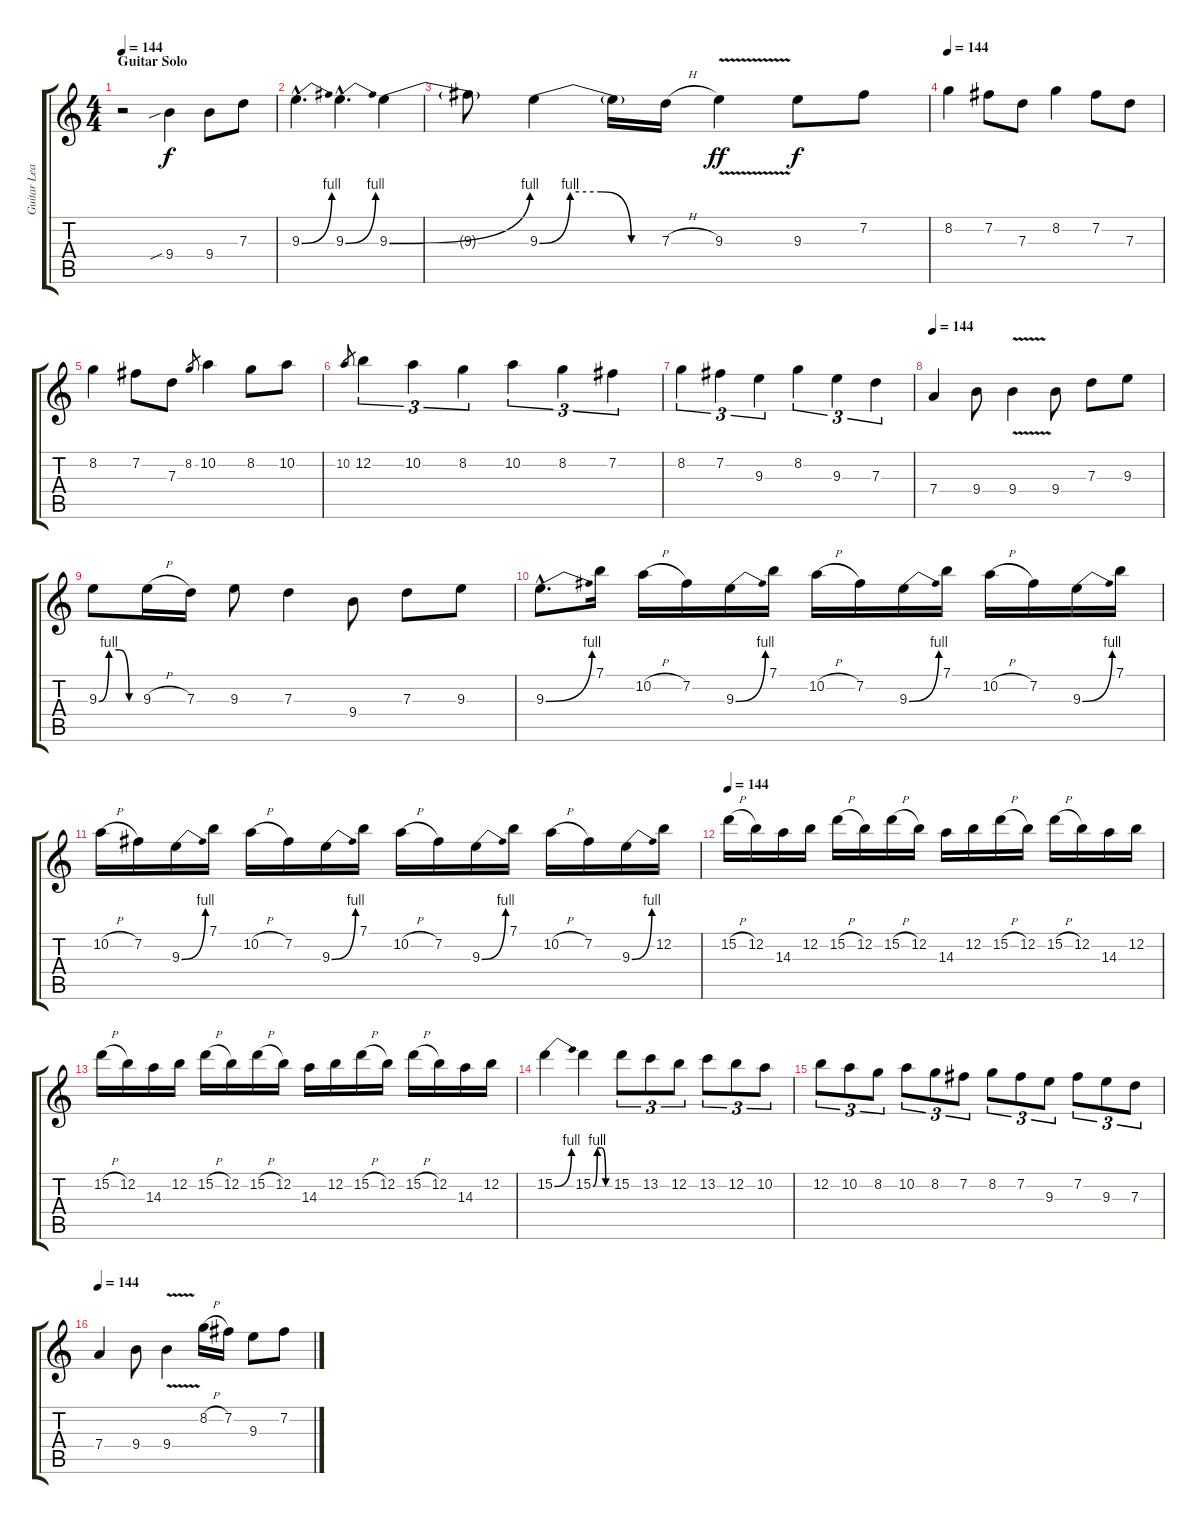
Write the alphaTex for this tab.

\track ("Guitar Lead (Solo)" "Guitar Lea") {instrument distortionguitar}
\staff {score tabs}
\tuning (E4 B3 G3 D3 A2 E2) {hide}
\ts (4 4)
\section ("" "Guitar Solo")
\tempo 144
\clef g2
\ks c
r.2{dy f} 9.4{sib}.4 9.4.8 7.3.8 |
9.3{be (bend 0 0 60 4) hac}.4{d} 9.3{be (bend 0 0 60 4) hac}.4{d} 9.3{be (bend 0 0 60 4)}.4 |
9.3{t}.8 9.3{be (custom 0 0 15 4 30 4 45 0 60 0)}.4 9.3{t}.16 7.3{h}.16 9.3{v}.4{dy ff} 9.3.8{dy f} 7.2.8 |
\tempo 144
8.2.4 7.2.8 7.3.8 8.2.4 7.2.8 7.3.8 |
8.2.4 7.2.8 7.3.8 8.2.8{gr} 10.2.4 8.2.8 10.2.8 |
10.2.8{gr} 12.2.4{tu (3 2)} 10.2.4{tu (3 2)} 8.2.4{tu (3 2)} 10.2.4{tu (3 2)} 8.2.4{tu (3 2)} 7.2.4{tu (3 2)} |
8.2.4{tu (3 2)} 7.2.4{tu (3 2)} 9.3.4{tu (3 2)} 8.2.4{tu (3 2)} 9.3.4{tu (3 2)} 7.3.4{tu (3 2)} |
\tempo 144
7.4.4 9.4.8 9.4{v}.4 9.4.8 7.3.8 9.3.8 |
9.3{be (custom 0 0 15 4 30 4 45 0 60 0)}.8 9.3{h}.16 7.3.16 9.3.8 7.3.4 9.4.8 7.3.8 9.3.8 |
9.3{be (bend 0 0 60 4) hac}.8{d} 7.1.16 10.2{h}.16 7.2.16 9.3{be (bend 0 0 60 4)}.16 7.1.16 10.2{h}.16 7.2.16 9.3{be (bend 0 0 60 4)}.16 7.1.16 10.2{h}.16 7.2.16 9.3{be (bend 0 0 60 4)}.16 7.1.16 |
10.2{h}.16 7.2.16 9.3{be (bend 0 0 60 4)}.16 7.1.16 10.2{h}.16 7.2.16 9.3{be (bend 0 0 60 4)}.16 7.1.16 10.2{h}.16 7.2.16 9.3{be (bend 0 0 60 4)}.16 7.1.16 10.2{h}.16 7.2.16 9.3{be (bend 0 0 60 4)}.16 12.2.16 |
\tempo 144
15.2{h}.16 12.2.16 14.3.16 12.2.16 15.2{h}.16 12.2.16 15.2{h}.16 12.2.16 14.3.16 12.2.16 15.2{h}.16 12.2.16 15.2{h}.16 12.2.16 14.3.16 12.2.16 |
15.2{h}.16 12.2.16 14.3.16 12.2.16 15.2{h}.16 12.2.16 15.2{h}.16 12.2.16 14.3.16 12.2.16 15.2{h}.16 12.2.16 15.2{h}.16 12.2.16 14.3.16 12.2.16 |
15.2{be (bend 0 0 60 4)}.4 15.2{be (custom 0 0 15 4 30 4 45 0 60 0)}.4 15.2.8{tu (3 2)} 13.2.8{tu (3 2)} 12.2.8{tu (3 2)} 13.2.8{tu (3 2)} 12.2.8{tu (3 2)} 10.2.8{tu (3 2)} |
12.2.8{tu (3 2)} 10.2.8{tu (3 2)} 8.2.8{tu (3 2)} 10.2.8{tu (3 2)} 8.2.8{tu (3 2)} 7.2.8{tu (3 2)} 8.2.8{tu (3 2)} 7.2.8{tu (3 2)} 9.3.8{tu (3 2)} 7.2.8{tu (3 2)} 9.3.8{tu (3 2)} 7.3.8{tu (3 2)} |
\tempo 144
7.4.4 9.4.8 9.4{v}.4 8.2{h}.16 7.2.16 9.3.8 7.2.8
